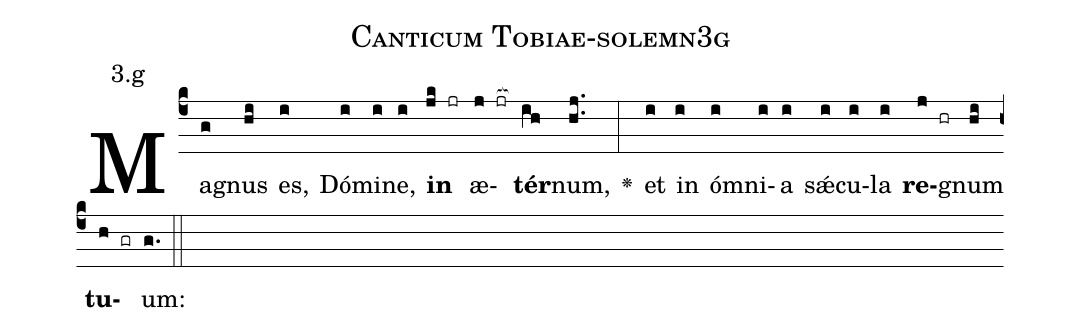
name: Canticum Tobiae-solemn3g;
annotation: 3.g;
%%
(c4)Ma(g)gnus(hi) es,(i) Dó(i)mi(i)ne,(i) <b>in</b>(jk jr) æ(j jr[ocb:1{])<b>tér</b>(ih[ocb:0}])num,(hj..) <v>\greheightstar</v>(:) et(i) in(i) óm(i)ni(i)a(i) sǽ(i)cu(i)la(i) <b>re</b>(j hr)gnum(hi) <b>tu</b>(h gr)um:(g.) (::)


%E(i) u(i) o(j) u(hi) a(h) e.(g.) (::)
